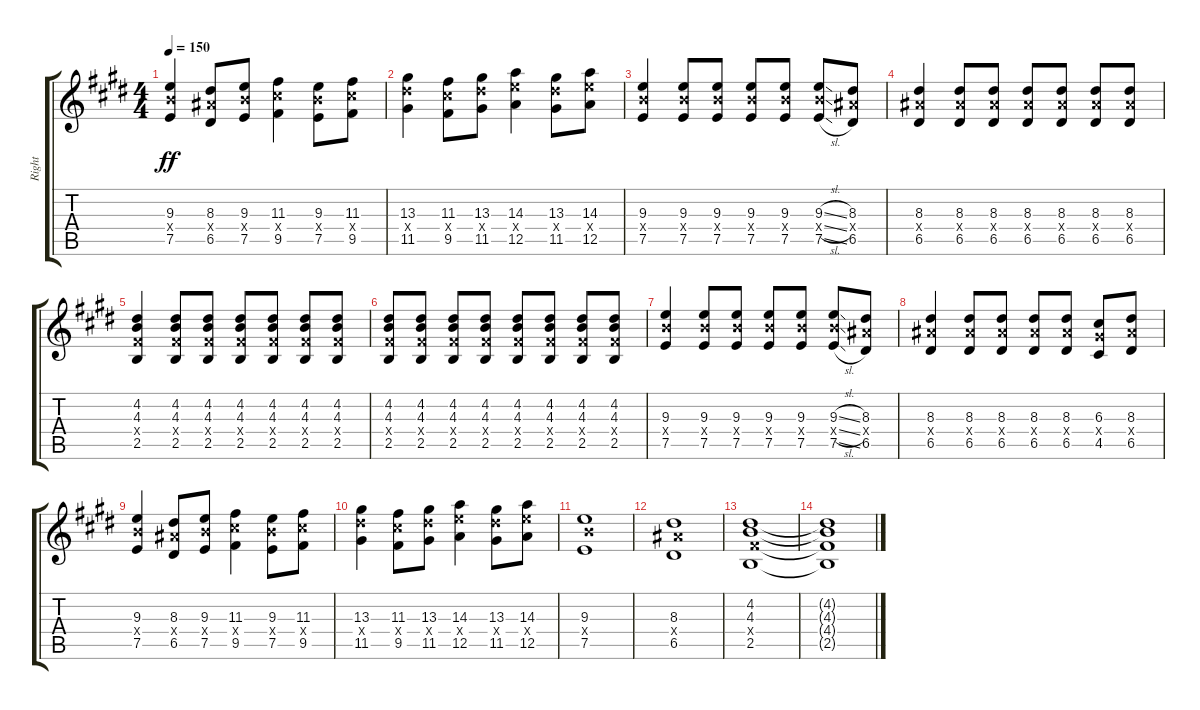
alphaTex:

\track ("Right" "Right") {instrument distortionguitar}
\staff {score tabs}
\tuning (E4 B3 G3 D3 A2 E2) {hide}
\ts (4 4)
\tempo 150
\clef g2
\ks c#minor
(9.3 9.4{x} 7.5).4{dy ff} (8.3 8.4{x} 6.5).8 (9.3 9.4{x} 7.5).8 (11.3 11.4{x} 9.5).4 (9.3 9.4{x} 7.5).8 (11.3 11.4{x} 9.5).8 |
(13.3 13.4{x} 11.5).4 (11.3 11.4{x} 9.5).8 (13.3 13.4{x} 11.5).8 (14.3 14.4{x} 12.5).4 (13.3 13.4{x} 11.5).8 (14.3 14.4{x} 12.5).8 |
\ks e
(9.3 9.4{x} 7.5).4 (9.3 9.4{x} 7.5).8 (9.3 9.4{x} 7.5).8 (9.3 9.4{x} 7.5).8 (9.3 9.4{x} 7.5).8 (9.3{sl} 9.4{sl x} 7.5{sl}).8 (8.3 8.4{x} 6.5).8 |
\ks c#minor
(8.3 8.4{x} 6.5).4 (8.3 8.4{x} 6.5).8 (8.3 8.4{x} 6.5).8 (8.3 8.4{x} 6.5).8 (8.3 8.4{x} 6.5).8 (8.3 8.4{x} 6.5).8 (8.3 8.4{x} 6.5).8 |
(4.2 4.3 4.4{x} 2.5).4 (4.2 4.3 4.4{x} 2.5).8 (4.2 4.3 4.4{x} 2.5).8 (4.2 4.3 4.4{x} 2.5).8 (4.2 4.3 4.4{x} 2.5).8 (4.2 4.3 4.4{x} 2.5).8 (4.2 4.3 4.4{x} 2.5).8 |
(4.2 4.3 4.4{x} 2.5).8 (4.2 4.3 4.4{x} 2.5).8 (4.2 4.3 4.4{x} 2.5).8 (4.2 4.3 4.4{x} 2.5).8 (4.2 4.3 4.4{x} 2.5).8 (4.2 4.3 4.4{x} 2.5).8 (4.2 4.3 4.4{x} 2.5).8 (4.2 4.3 4.4{x} 2.5).8 |
\ks e
(9.3 9.4{x} 7.5).4 (9.3 9.4{x} 7.5).8 (9.3 9.4{x} 7.5).8 (9.3 9.4{x} 7.5).8 (9.3 9.4{x} 7.5).8 (9.3{sl} 9.4{sl x} 7.5{sl}).8 (8.3 8.4{x} 6.5).8 |
\ks c#minor
(8.3 8.4{x} 6.5).4 (8.3 8.4{x} 6.5).8 (8.3 8.4{x} 6.5).8 (8.3 8.4{x} 6.5).8 (8.3 8.4{x} 6.5).8 (6.3 6.4{x} 4.5).8 (8.3 8.4{x} 6.5).8 |
(9.3 9.4{x} 7.5).4 (8.3 8.4{x} 6.5).8 (9.3 9.4{x} 7.5).8 (11.3 11.4{x} 9.5).4 (9.3 9.4{x} 7.5).8 (11.3 11.4{x} 9.5).8 |
(13.3 13.4{x} 11.5).4 (11.3 11.4{x} 9.5).8 (13.3 13.4{x} 11.5).8 (14.3 14.4{x} 12.5).4 (13.3 13.4{x} 11.5).8 (14.3 14.4{x} 12.5).8 |
\ks e
(9.3 9.4{x} 7.5).1 |
\ks c#minor
(8.3 8.4{x} 6.5).1 |
(4.2 4.3 4.4{x} 2.5).1 |
(4.2{t} 4.3{t} 4.4{t} 2.5{t}).1
